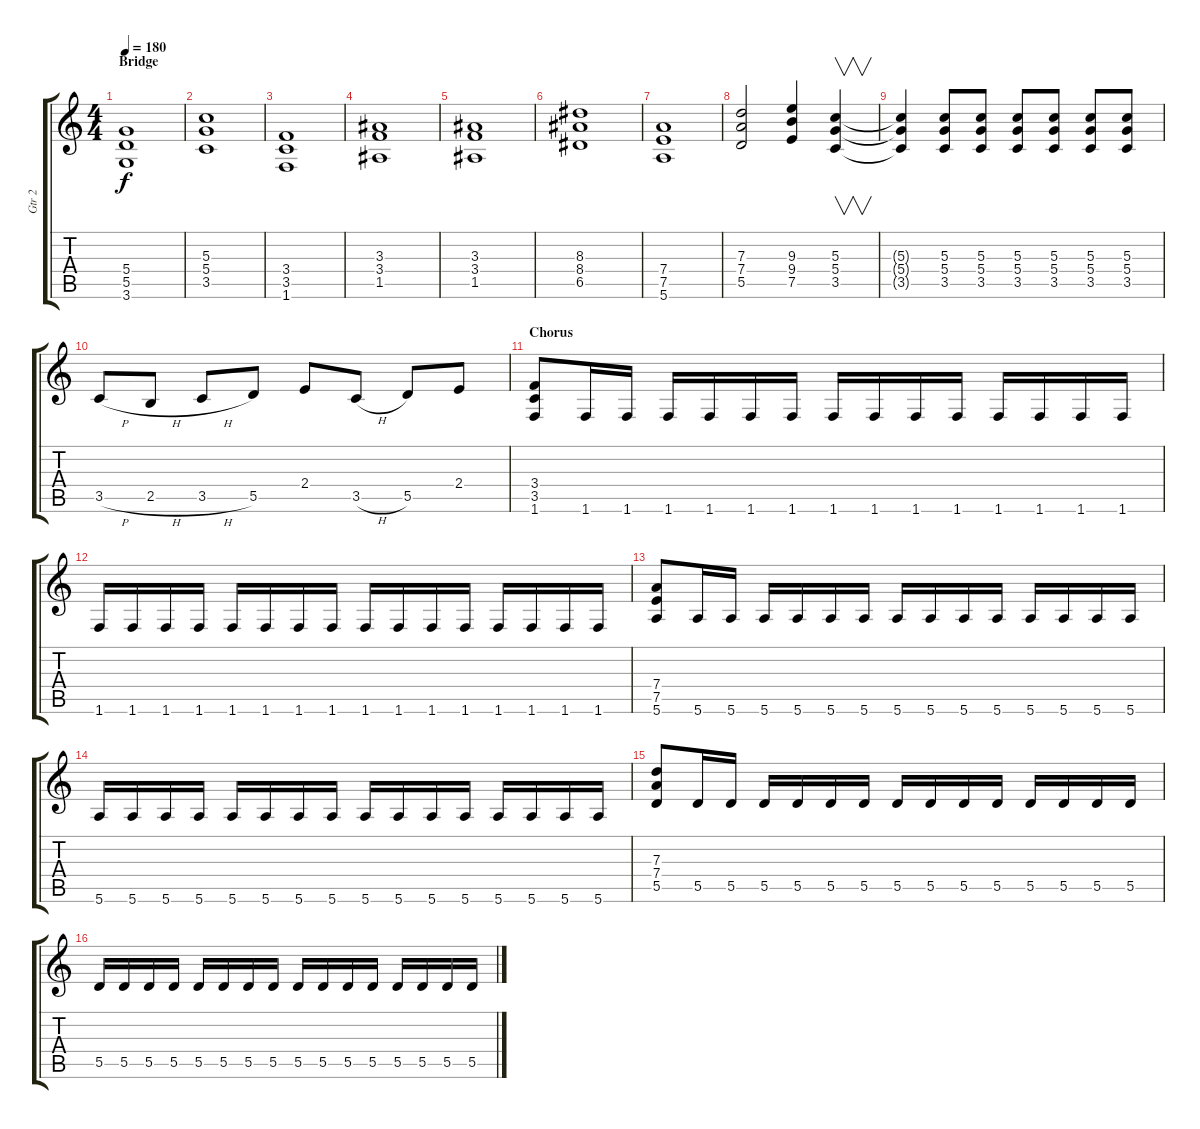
\track ("Gtr 2" "Gtr 2") {instrument overdrivenguitar}
\staff {score tabs}
\tuning (E4 B3 G3 D3 A2 E2) {hide}
\ts (4 4)
\section ("" "Bridge")
\tempo 180
\clef g2
\ks c
(5.4 5.5 3.6).1{dy f} |
(5.3 5.4 3.5).1 |
(3.4 3.5 1.6).1 |
(3.3 3.4 1.5).1 |
(3.3 3.4 1.5).1 |
(8.3 8.4 6.5).1 |
(7.4 7.5 5.6).1 |
(7.3 7.4 5.5).2 (9.3 9.4 7.5).4 (5.3 5.4 3.5).4{v} |
(5.3{t} 5.4{t} 3.5{t}).4 (5.3 5.4 3.5).8 (5.3 5.4 3.5).8 (5.3 5.4 3.5).8 (5.3 5.4 3.5).8 (5.3 5.4 3.5).8 (5.3 5.4 3.5).8 |
3.5{h}.8 2.5{h}.8 3.5{h}.8 5.5.8 2.4.8 3.5{h}.8 5.5.8 2.4.8 |
\section ("" "Chorus")
(3.4 3.5 1.6).8 1.6.16 1.6.16 1.6.16 1.6.16 1.6.16 1.6.16 1.6.16 1.6.16 1.6.16 1.6.16 1.6.16 1.6.16 1.6.16 1.6.16 |
1.6.16 1.6.16 1.6.16 1.6.16 1.6.16 1.6.16 1.6.16 1.6.16 1.6.16 1.6.16 1.6.16 1.6.16 1.6.16 1.6.16 1.6.16 1.6.16 |
(7.4 7.5 5.6).8 5.6.16 5.6.16 5.6.16 5.6.16 5.6.16 5.6.16 5.6.16 5.6.16 5.6.16 5.6.16 5.6.16 5.6.16 5.6.16 5.6.16 |
5.6.16 5.6.16 5.6.16 5.6.16 5.6.16 5.6.16 5.6.16 5.6.16 5.6.16 5.6.16 5.6.16 5.6.16 5.6.16 5.6.16 5.6.16 5.6.16 |
(7.3 7.4 5.5).8 5.5.16 5.5.16 5.5.16 5.5.16 5.5.16 5.5.16 5.5.16 5.5.16 5.5.16 5.5.16 5.5.16 5.5.16 5.5.16 5.5.16 |
5.5.16 5.5.16 5.5.16 5.5.16 5.5.16 5.5.16 5.5.16 5.5.16 5.5.16 5.5.16 5.5.16 5.5.16 5.5.16 5.5.16 5.5.16 5.5.16
